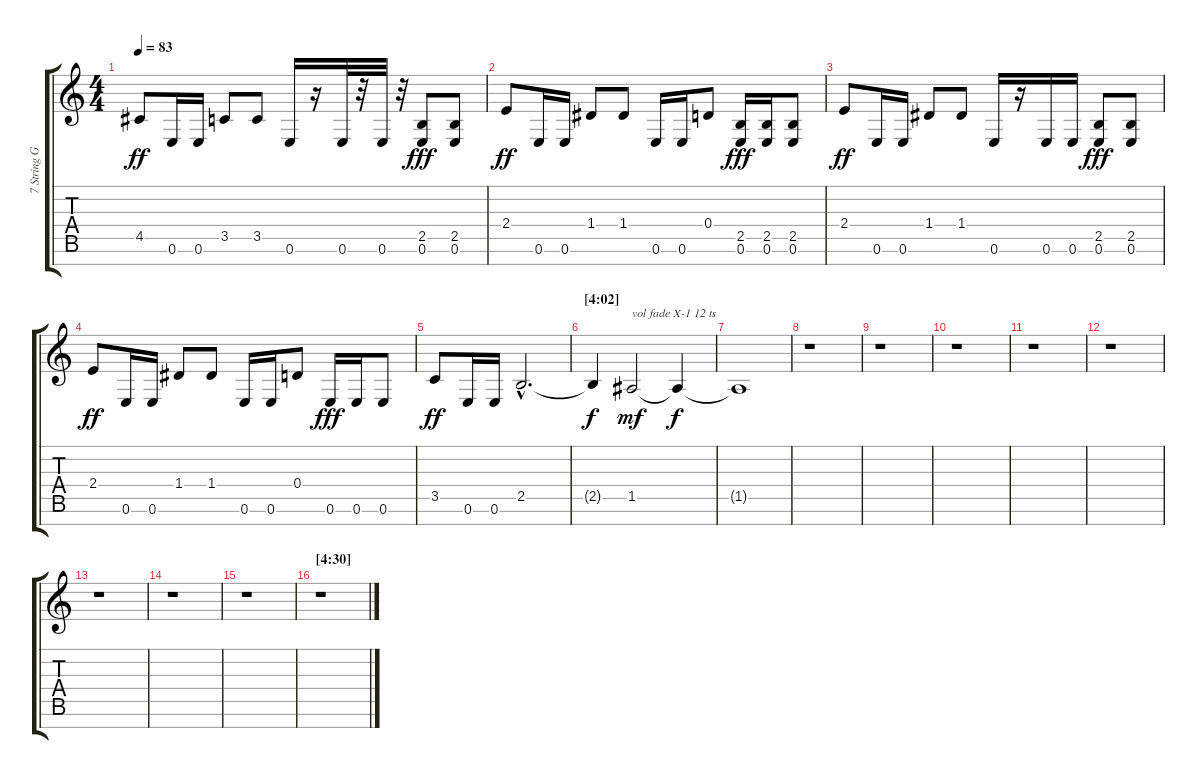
\track ("7 String Guitar" "7 String G") {instrument distortionguitar}
\staff {score tabs}
\tuning (E4 B3 G3 D3 A2 E2 B1) {hide}
\ts (4 4)
\tempo 83
\clef g2
\ks c
4.5.8{dy ff} 0.6.16 0.6.16 3.5.8 3.5.8 0.6.16 r.16 0.6.32 r.32 0.6.32 r.32 (2.5 0.6).8{dy fff} (2.5 0.6).8 |
2.4.8{dy ff} 0.6.16 0.6.16 1.4.8 1.4.8 0.6.16 0.6.16 0.4.8 (2.5 0.6).16{dy fff} (2.5 0.6).16 (2.5 0.6).8 |
2.4.8{dy ff} 0.6.16 0.6.16 1.4.8 1.4.8 0.6.16 r.16 0.6.16 0.6.16 (2.5 0.6).8{dy fff} (2.5 0.6).8 |
2.4.8{dy ff} 0.6.16 0.6.16 1.4.8 1.4.8 0.6.16 0.6.16 0.4.8 0.6.16{dy fff} 0.6.16 0.6.8 |
3.5.8{dy ff} 0.6.16 0.6.16 2.5{hac}.2{d} |
\section ("" "[4:02]")
2.5{t}.4{dy f} 1.5.2{txt "vol fade X-1 12 ts" dy mf volume 1} 1.5{t}.4{dy f} |
1.5{t}.1 |
r.1 |
r.1 |
r.1 |
r.1 |
r.1 |
r.1 |
r.1 |
r.1 |
\section ("" "[4:30]")
r.1
